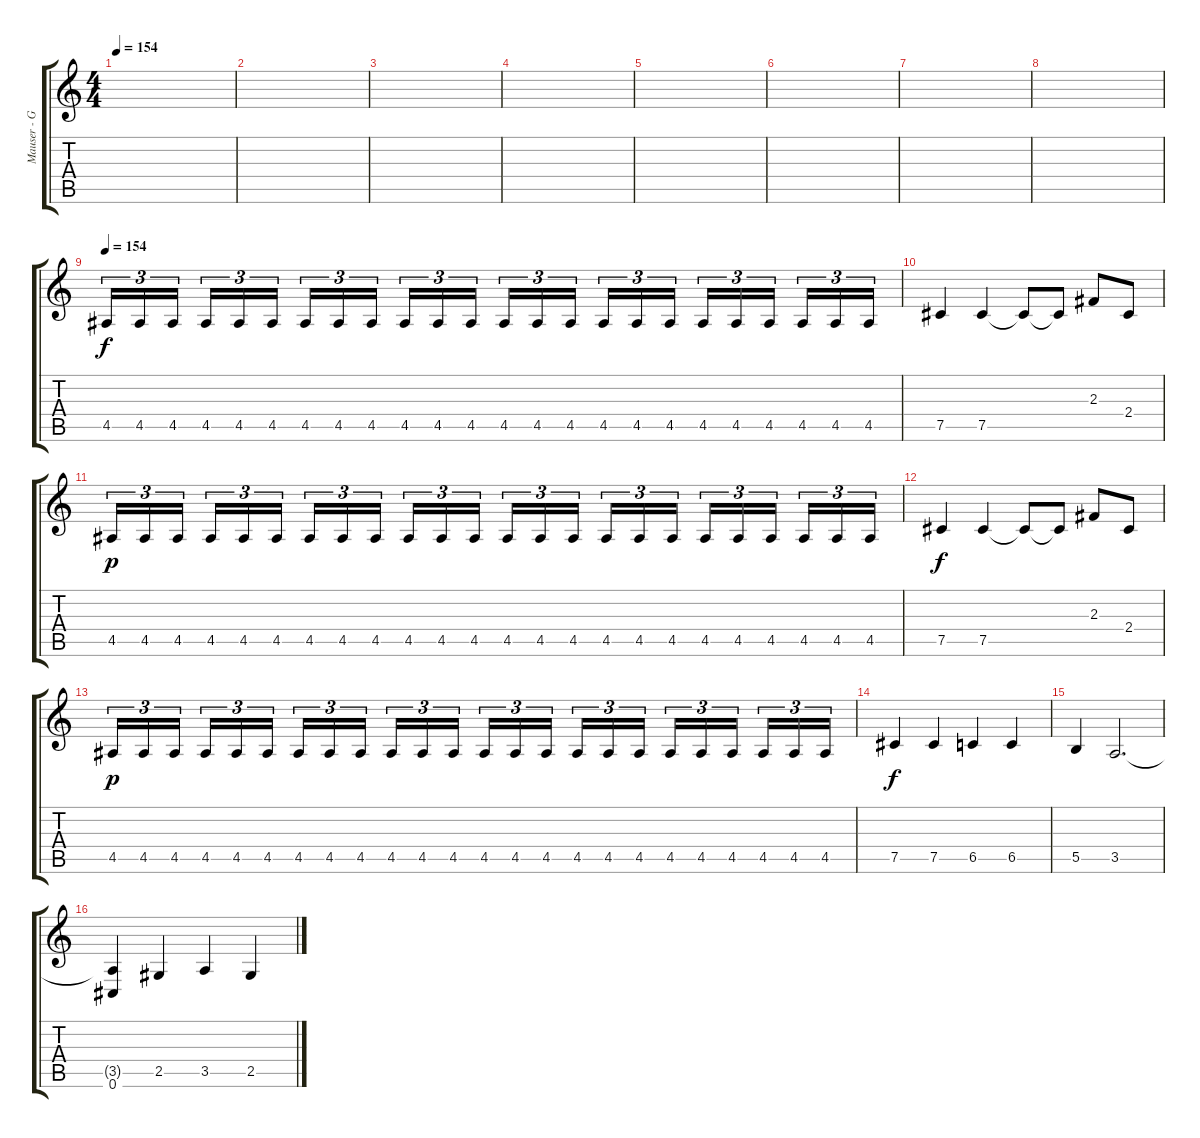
\track ("Mauser - Guitar" "Mauser - G") {instrument overdrivenguitar}
\staff {score tabs}
\tuning (Db4 Ab3 E3 B2 Gb2 Db2) {hide}
\ts (4 4)
\tempo 154
\tempo 77
\tempo 154
\clef g2
\ks c
|
|
|
|
|
|
|
|
\tempo 154
4.5.16{tu (3 2)} 4.5.16{tu (3 2)} 4.5.16{tu (3 2) beam splitsecondary} 4.5.16{tu (3 2)} 4.5.16{tu (3 2)} 4.5.16{tu (3 2)} 4.5.16{tu (3 2)} 4.5.16{tu (3 2)} 4.5.16{tu (3 2) beam splitsecondary} 4.5.16{tu (3 2)} 4.5.16{tu (3 2)} 4.5.16{tu (3 2)} 4.5.16{tu (3 2)} 4.5.16{tu (3 2)} 4.5.16{tu (3 2) beam splitsecondary} 4.5.16{tu (3 2)} 4.5.16{tu (3 2)} 4.5.16{tu (3 2)} 4.5.16{tu (3 2)} 4.5.16{tu (3 2)} 4.5.16{tu (3 2) beam splitsecondary} 4.5.16{tu (3 2)} 4.5.16{tu (3 2)} 4.5.16{tu (3 2)} |
7.5.4{dy f} 7.5.4 7.5{t}.8 7.5{t}.8 2.3.8 2.4.8 |
4.5.16{tu (3 2) dy p} 4.5.16{tu (3 2)} 4.5.16{tu (3 2) beam splitsecondary} 4.5.16{tu (3 2)} 4.5.16{tu (3 2)} 4.5.16{tu (3 2)} 4.5.16{tu (3 2)} 4.5.16{tu (3 2)} 4.5.16{tu (3 2) beam splitsecondary} 4.5.16{tu (3 2)} 4.5.16{tu (3 2)} 4.5.16{tu (3 2)} 4.5.16{tu (3 2)} 4.5.16{tu (3 2)} 4.5.16{tu (3 2) beam splitsecondary} 4.5.16{tu (3 2)} 4.5.16{tu (3 2)} 4.5.16{tu (3 2)} 4.5.16{tu (3 2)} 4.5.16{tu (3 2)} 4.5.16{tu (3 2) beam splitsecondary} 4.5.16{tu (3 2)} 4.5.16{tu (3 2)} 4.5.16{tu (3 2)} |
7.5.4{dy f} 7.5.4 7.5{t}.8 7.5{t}.8 2.3.8 2.4.8 |
4.5.16{tu (3 2) dy p} 4.5.16{tu (3 2)} 4.5.16{tu (3 2) beam splitsecondary} 4.5.16{tu (3 2)} 4.5.16{tu (3 2)} 4.5.16{tu (3 2)} 4.5.16{tu (3 2)} 4.5.16{tu (3 2)} 4.5.16{tu (3 2) beam splitsecondary} 4.5.16{tu (3 2)} 4.5.16{tu (3 2)} 4.5.16{tu (3 2)} 4.5.16{tu (3 2)} 4.5.16{tu (3 2)} 4.5.16{tu (3 2) beam splitsecondary} 4.5.16{tu (3 2)} 4.5.16{tu (3 2)} 4.5.16{tu (3 2)} 4.5.16{tu (3 2)} 4.5.16{tu (3 2)} 4.5.16{tu (3 2) beam splitsecondary} 4.5.16{tu (3 2)} 4.5.16{tu (3 2)} 4.5.16{tu (3 2)} |
7.5.4{dy f} 7.5.4 6.5.4 6.5.4 |
5.5.4 3.5.2{d} |
(3.5{t} 0.6).4 2.5.4 3.5.4 2.5.4
